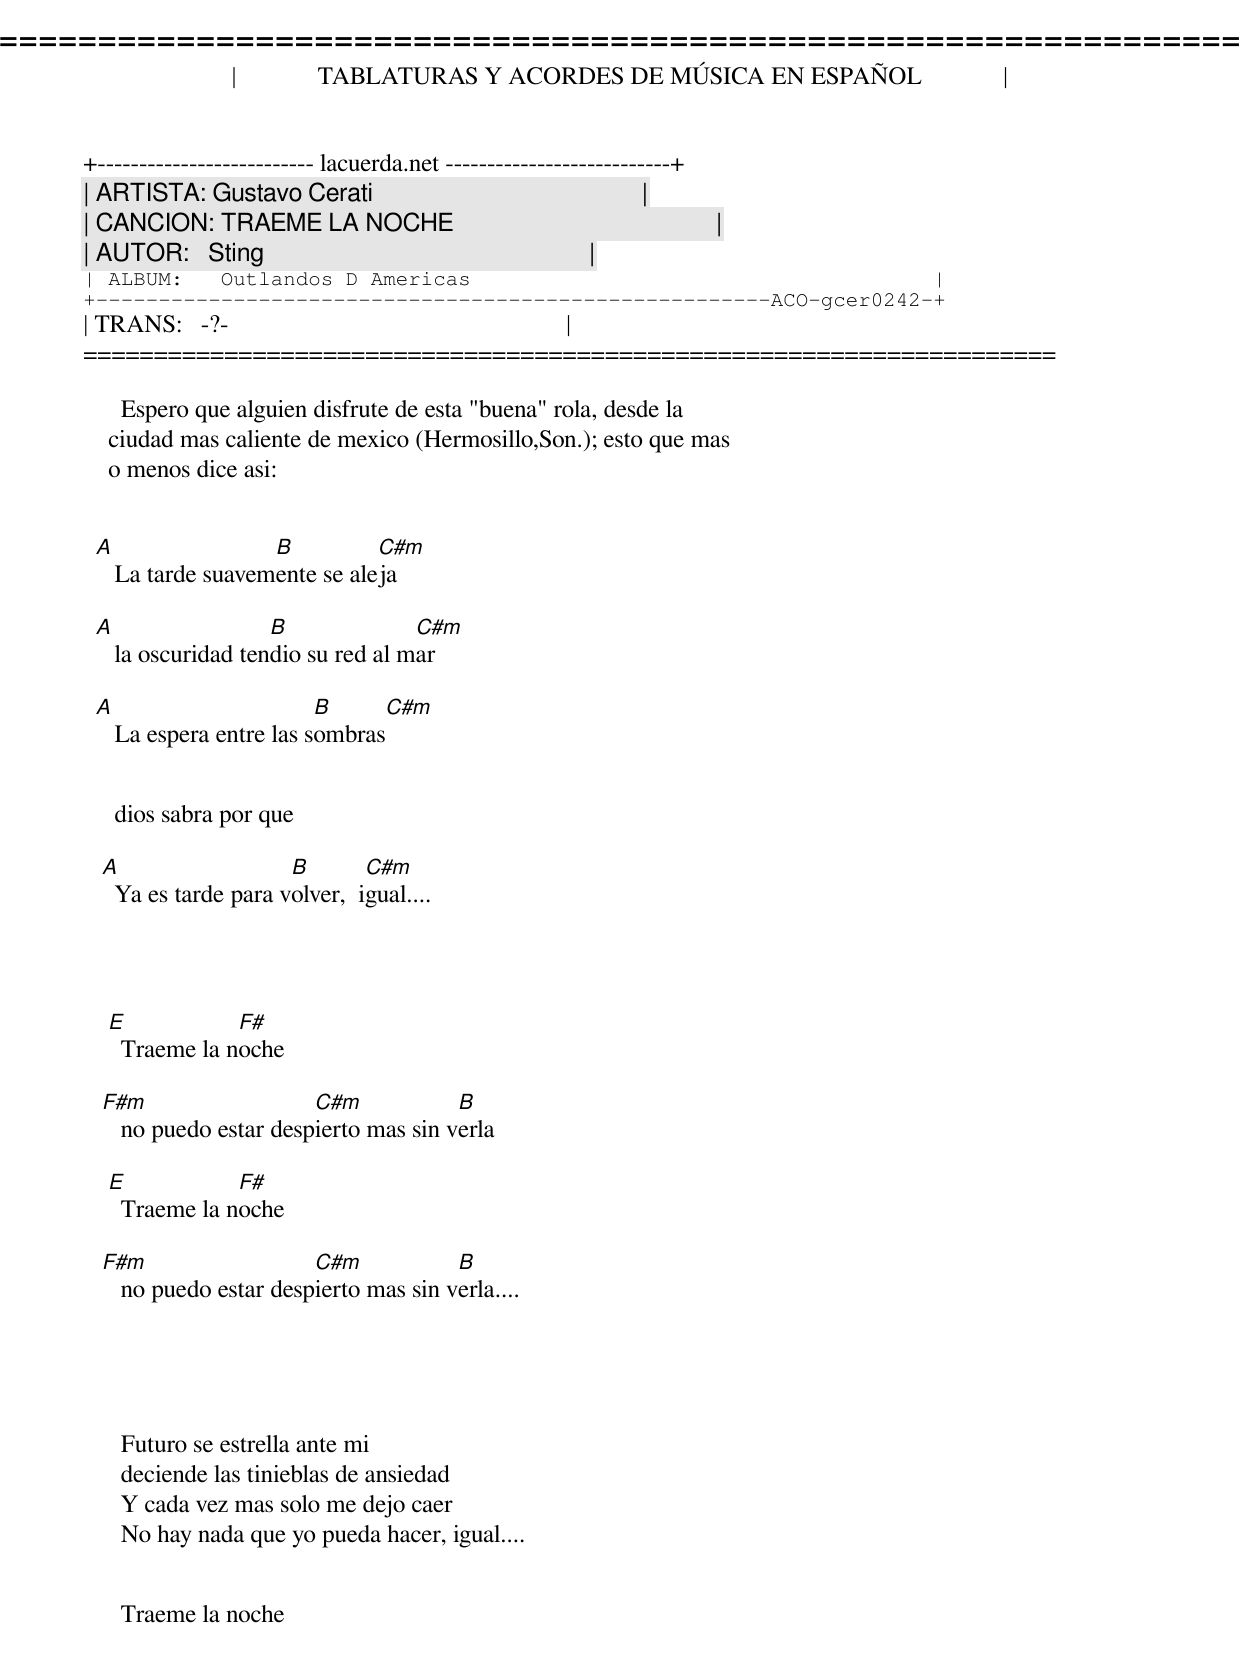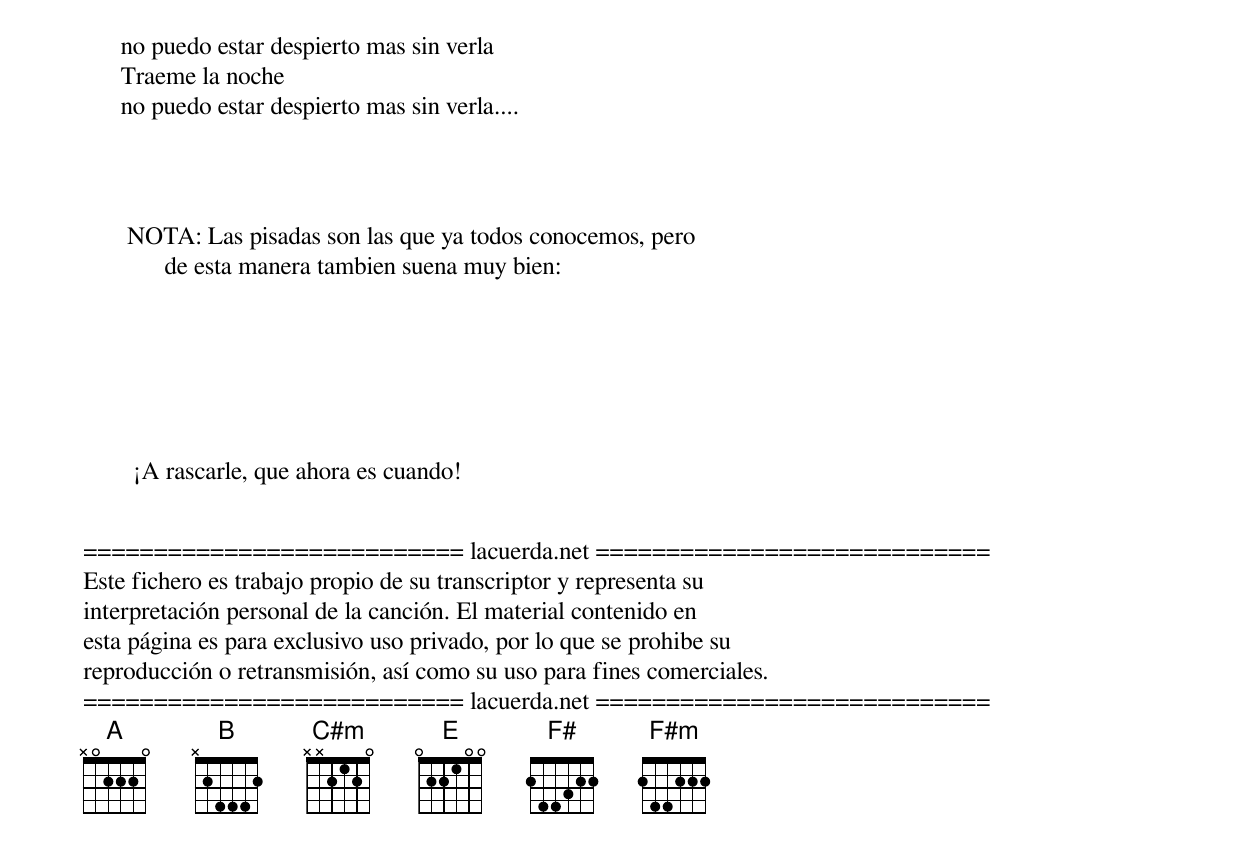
=====================================================================
|             TABLATURAS Y ACORDES DE MÚSICA EN ESPAÑOL             |
+-------------------------- lacuerda.net ---------------------------+
| ARTISTA: Gustavo Cerati                                           |
| CANCION: TRAEME LA NOCHE                                          |
| AUTOR:   Sting                                                    |
| ALBUM:   Outlandos D Americas                                     |
+------------------------------------------------------ACO-gcer0242-+
| TRANS:   -?-                                                      |
=====================================================================

      Espero que alguien disfrute de esta "buena" rola, desde la
    ciudad mas caliente de mexico (Hermosillo,Son.); esto que mas
    o menos dice asi:


  A                 B          C#m
     La tarde suavemente se aleja

  A                  B              C#m
     la oscuridad tendio su red al mar

  A                       B         C#m
     La espera entre las sombras


     dios sabra por que

   A                   B        C#m
     Ya es tarde para volver,  igual....




    E            F#
      Traeme la noche

   F#m                   C#m            B
      no puedo estar despierto mas sin verla

    E            F#
      Traeme la noche

   F#m                   C#m            B
      no puedo estar despierto mas sin verla....





      Futuro se estrella ante mi
      deciende las tinieblas de ansiedad
      Y cada vez mas solo me dejo caer
      No hay nada que yo pueda hacer, igual....


      Traeme la noche
      no puedo estar despierto mas sin verla
      Traeme la noche
      no puedo estar despierto mas sin verla....




       NOTA: Las pisadas son las que ya todos conocemos, pero
             de esta manera tambien suena muy bien:



               A = X07650

               B = X09870

               C#m = X06650


        ¡A rascarle, que ahora es cuando!


=========================== lacuerda.net ============================
Este fichero es trabajo propio de su transcriptor y representa su
interpretación personal de la canción. El material contenido en
esta página es para exclusivo uso privado, por lo que se prohibe su
reproducción o retransmisión, así como su uso para fines comerciales.
=========================== lacuerda.net ============================
